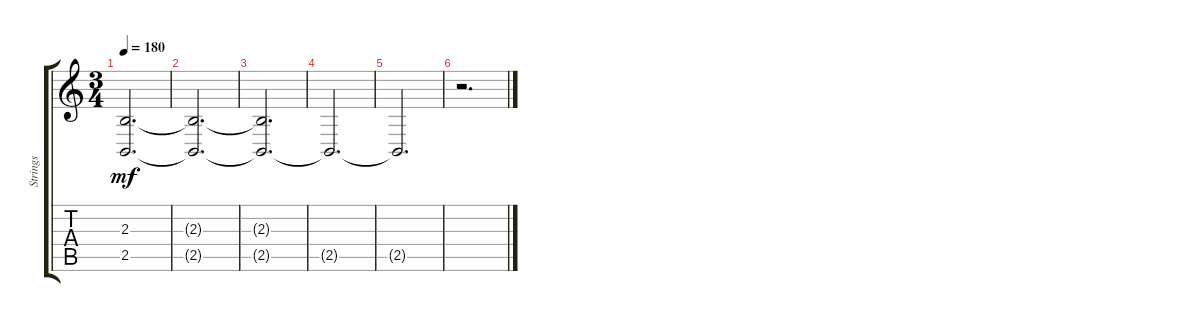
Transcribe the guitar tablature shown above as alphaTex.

\track ("Strings" "Strings") {instrument stringensemble1}
\staff {score tabs}
\tuning (A4 E4 A3 E3 A2 E2) {hide}
\ts (3 4)
\tempo 180
\clef g2
\ks c
(2.3 2.5).2{d dy mf} |
(2.3{t} 2.5{t}).2{d} |
(2.3{t} 2.5{t}).2{d} |
2.5{t}.2{d} |
2.5{t}.2{d} |
r.2{d}
